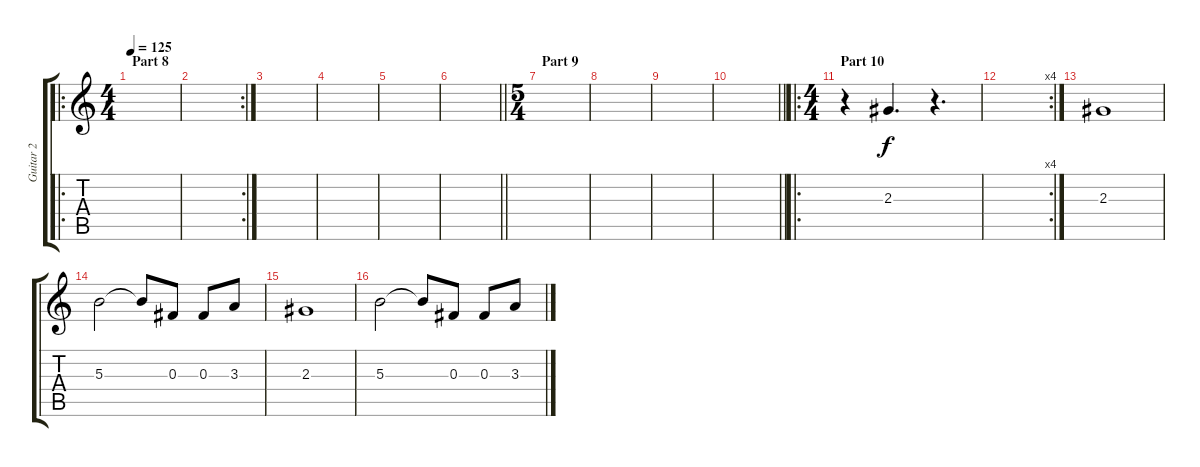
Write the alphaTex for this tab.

\track ("Guitar 2" "Guitar 2") {instrument overdrivenguitar}
\staff {score tabs}
\tuning (Eb4 Bb3 Gb3 Db3 Ab2 Eb2) {hide}
\ro
\ts (4 4)
\section ("" "Part 8")
\tempo 125
\clef g2
\ks c
|
\rc 2
|
|
|
|
\barLineRight lightlight
|
\ts (5 4)
\section ("" "Part 9")
|
|
|
\barLineRight lightlight
|
\ro
\ts (4 4)
\section ("" "Part 10")
r.4 2.3.4{d volume 10 balance 0} r.4{d} |
\rc 4
|
2.3.1 |
5.3.2 5.3{t}.8 0.3.8 0.3.8 3.3.8 |
2.3.1 |
5.3.2 5.3{t}.8 0.3.8 0.3.8 3.3.8
